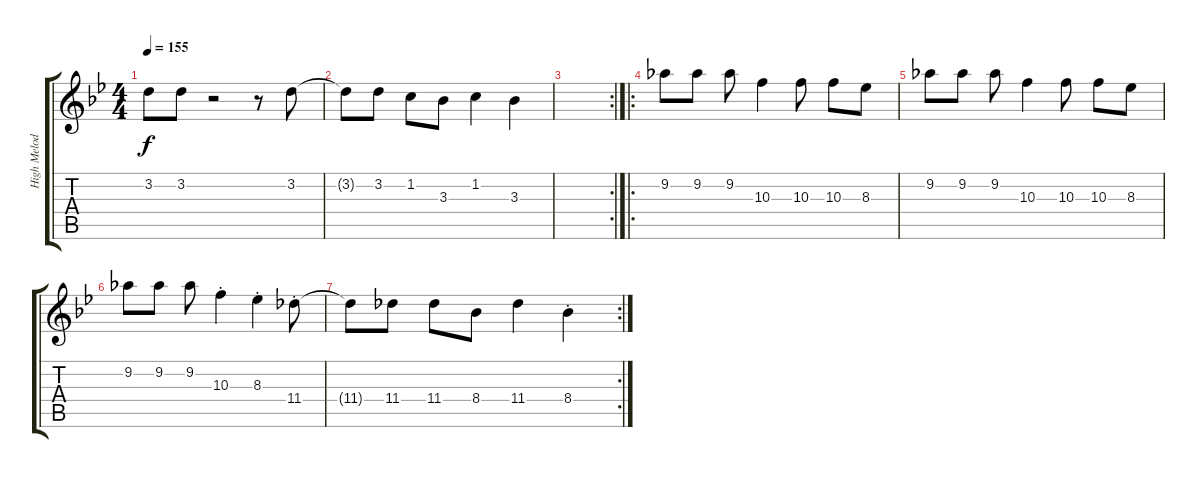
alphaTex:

\track ("High Melody (1st)" "High Melod") {instrument clarinet}
\staff {score tabs}
\tuning (E5 B4 G4 D4 A3 E3) {hide}
\ts (4 4)
\tempo 155
\clef g2
\ks bb
3.2{t}.8{dy f} 3.2.8 r.2 r.8 3.2.8 |
3.2{t}.8 3.2.8 1.2.8 3.3.8 1.2.4 3.3.4 |
\rc 2
|
\ro
9.2.8 9.2.8 9.2.8 10.3.4 10.3.8 10.3.8 8.3.8 |
9.2.8 9.2.8 9.2.8 10.3.4 10.3.8 10.3.8 8.3.8 |
9.2.8 9.2.8 9.2.8 10.3{st}.4 8.3{st}.4 11.4{st}.8 |
\rc 2
11.4{t}.8 11.4.8 11.4.8 8.4.8 11.4.4 8.4{st}.4
